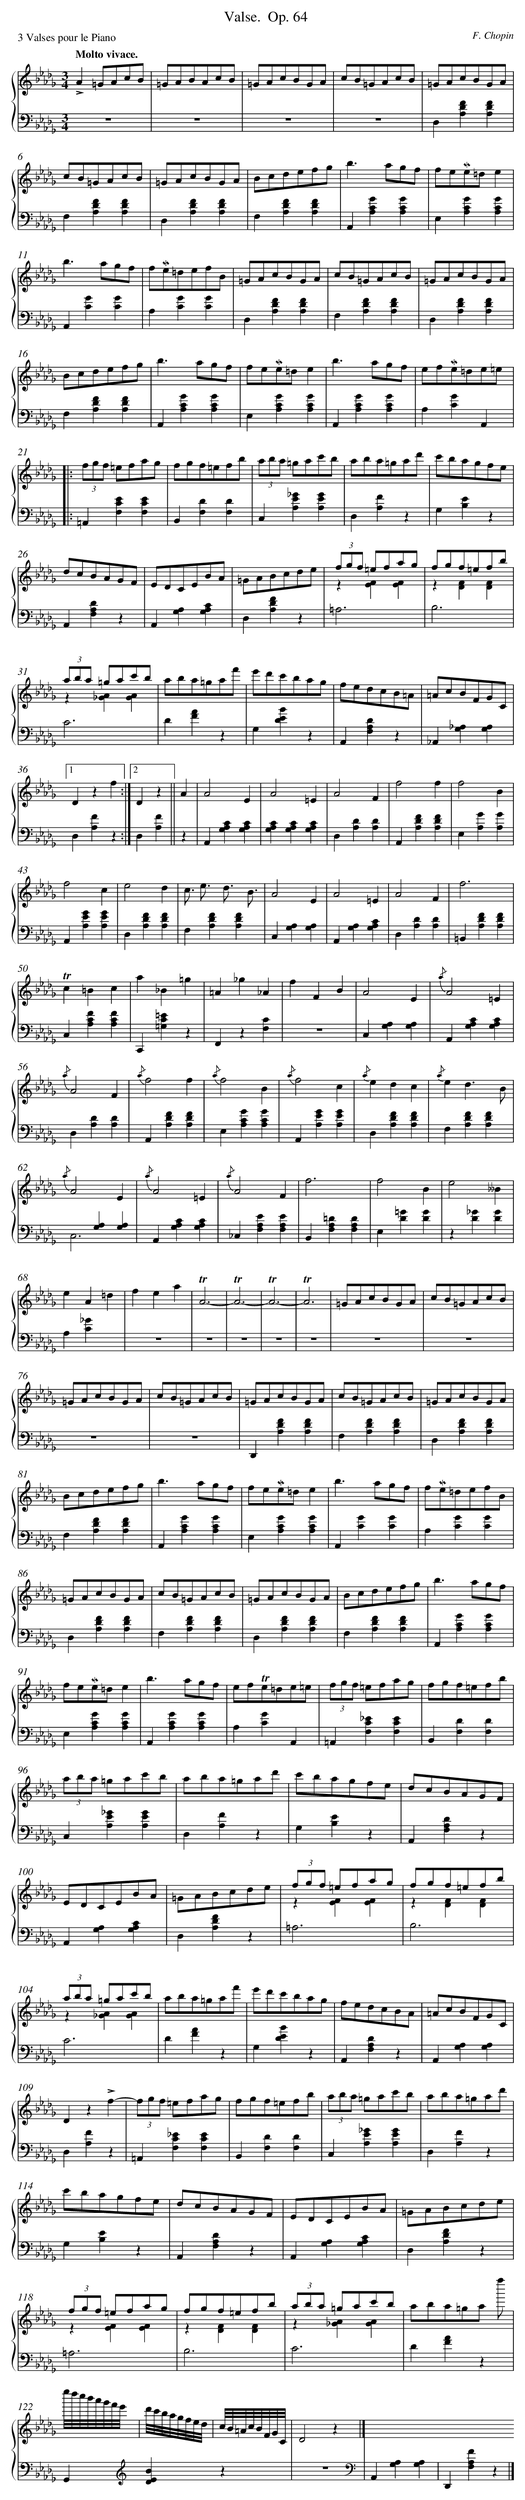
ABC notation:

X:1
T: Valse.	 Op. 64
C: F. Chopin
L: 1/4
M: 3/4
P: 3 Valses pour le Piano
Q: "Molto vivace."
%%staves {1 2}
V: 1 clef=treble
V: 2 clef=bass
K: Db
[V:1] !accent!A=G/A/c/B/ |
[V:2] z3 |
[V:1] =G/A/B/A/c/B/ |
[V:2] z3 |
[V:1] =G/A/c/B/G/A/ |
[V:2] z3 |
[V:1] c/B/=G/A/c/B/ |
[V:2] z3 |
[V:1] =G/A/c/B/G/A/ |
[V:2] D,[FDA,][FDA,] |
[V:1] c/B/=G/A/c/B/ |
[V:2] F,[FDA,][FDA,] |
[V:1] =G/A/c/B/G/A/ |
[V:2] D,[FDA,][FDA,] |
[V:1] B/c/d/e/f/g/ |
[V:2] F,[FDA,][FDA,] |
[V:1] b>ag/f/ |
[V:2] A,,[GCA,][GCA,] |
[V:1] f/e/!mordent!e/=d/e |
[V:2] E,[GCA,][GCA,] |
[V:1] b>ag/f/ |
[V:2] A,,[GC][GC] |
[V:1] f/!mordent!e/=d/e/f/B/ |
[V:2] A,[GC][GC] |
[V:1] =G/A/c/B/G/A/ |
[V:2] D,[FDA,][FDA,] |
[V:1] c/B/=G/A/c/B/ |
[V:2] F,[FDA,][FDA,] |
[V:1] =G/A/c/B/G/A/ |
[V:2] D,[FDA,][FDA,] |
[V:1] B/c/d/e/f/g/ |
[V:2] F,[FDA,][FDA,] |
[V:1] b>ag/f/ |
[V:2] A,,[GCA,][GCA,] |
[V:1] f/e/!mordent!e/=d/e |
[V:2] E,[GCA,][GCA,] |
[V:1] b>ag/f/ |
[V:2] A,,[GCA,][GCA,] |
[V:1] e/f/!mordent!e/=d/e/=e/ ]|:
[V:2] A,[GC]A,, ]|:
[V:1] (3f/g/f/ =e/f/a/g/ |
[V:2] =A,,[ECF,][ECF,] |
[V:1] f/g/f/=e/f/b/ |
[V:2] B,,[DF,][DF,] |
[V:1] (3a/b/a/ =g/a/c'/b/ |
[V:2] C,[_GEA,][GEA,] |
[V:1] a/b/a/=g/a/d'/ |
[V:2] D,[FA,]z |
[V:1] c'/b/a/g/f/e/ |
[V:2] G,[EB,]z |
[V:1] d/c/B/A/G/F/ |
[V:2] A,,[DA,F,]z |
[V:1] E/D/C/E/B/A/ |
[V:2] A,,[A,G,][CA,G,] |
[V:1] =G/A/B/c/d/e/ |
[V:2] D,[FDA,]z |
[V:1] (3f/g/f/ =e/f/a/g/ & z[FE][FE] |
[V:2] =A,3 |
[V:1] f/g/f/=e/f/b/ & z[FD][FD] |
[V:2] B,3 |
[V:1] (3a/b/a/ =g/a/c'/b/ & z[A_G][AG] |
[V:2] C3 |
[V:1] a/b/a/=g/a/f'/ |
[V:2] D[AF]z |
[V:1] e'/d'/c'/b/a/g/ |
[V:2] G,[BED]z |
[V:1] f/e/d/c/B/=A/ |
[V:2] A,,[DA,F,]z |
[V:1] =A/c/B/F/G/C/ |[1
[V:2] _A,,[_A,G,][A,G,] |
[V:1] Dzf :|][2
[V:2] D,[FA,]z :|]
[V:1] Dz ||
[V:2] D,[FA,] ||
[V:1] A [I:setbarnb 38]|
[V:2] z |
[V:1] A2E |
[V:2] A,,[CA,G,][CA,G,] |
[V:1] A2=E |
[V:2] [CA,G,][CA,G,][CA,G,] |
[V:1] A2F |
[V:2] D,[DA,][DA,] |
[V:1] f2f |
[V:2] A,,[FDA,][FDA,] |
[V:1] f2B |
[V:2] E,[GA,][GA,] |
[V:1] f2c |
[V:2] A,,[GEA,][GEA,] |
[V:1] e2d |
[V:2] D,[FDA,][FDA,] |
[V:1] c3// e3// d3// B3// |
[V:2] F,[FDA,][FDA,] |
[V:1] A2E |
[V:2] C,[A,G,][A,G,] |
[V:1] A2=E |
[V:2] A,,[A,G,][CA,G,] |
[V:1] A2F |
[V:2] D,[DA,][DA,] |
[V:1] f3 |
[V:2] =B,,[FDA,][FDA,] |
[V:1] !trill!c=Bc |
[V:2] C,[FCA,][FCA,] |
[V:1] a_B=g |
[V:2] C,,[=EC=G,]z |
[V:1] =A_g_A |
[V:2] F,,z[CF,] |
[V:1] fFB |
[V:2] z3 |
[V:1] A2E |
[V:2] C,[A,G,][A,G,] |
[V:1] {/a}A2=E |
[V:2] A,,[CA,G,][CA,G,] |
[V:1] {/a}A2F |
[V:2] D,[DA,][DA,] |
[V:1] {/a}f2f |
[V:2] A,,[FDA,][FDA,] |
[V:1] {/a}f2B |
[V:2] E,[GCA,][GCA,] |
[V:1] {/a}f2c |
[V:2] A,,[GEA,][GEA,] |
[V:1] {/a}edc |
[V:2] D,[FDA,][FDA,] |
[V:1] {/a}ed3/B/ |
[V:2] F,[FDA,][FDA,] |
[V:1] {/a}A2E |
[V:2] x[A,G,][A,G,] & C,3 |
[V:1] {/a}A2=E |
[V:2] A,,[CA,G,][CA,G,] |
[V:1] {/a}A2F |
[V:2] _C,[EA,F,][EA,F,] |
[V:1] f3 |
[V:2] B,,[=DA,F,][DA,F,] |
[V:1] f2B |
[V:2] E,[=GD][GD] |
[V:1] e2__B |
[V:2] z[_GD][GD] |
[V:1] eA=d |
[V:2] A,[_GC]x |
[V:1] fea |
[V:2] z3 |
[V:1] !trill!A3- |
[V:2] z3 |
[V:1] !trill!A3- |
[V:2] z3 |
[V:1] !trill!A3- |
[V:2] z3 |
[V:1] !trill!A3 |
[V:2] z3 |
[V:1] =G/A/c/B/G/A/ |
[V:2] z3 |
[V:1] c/B/=G/A/c/B/ |
[V:2] z3 |
[V:1] =G/A/c/B/G/A/ |
[V:2] z3 |
[V:1] c/B/=G/A/c/B/ |
[V:2] z3 |
[V:1] =G/A/c/B/G/A/ |
[V:2] D,,[FDA,][FDA,] |
[V:1] c/B/=G/A/c/B/ |
[V:2] F,[FDA,][FDA,] |
[V:1] =G/A/c/B/G/A/ |
[V:2] D,[FDA,][FDA,] |
[V:1] B/c/d/e/f/g/ |
[V:2] F,[FDA,][FDA,] |
[V:1] b>ag/f/ |
[V:2] A,,[GCA,][GCA,] |
[V:1] f/e/!mordent!e/=d/e |
[V:2] E,[GCA,][GCA,] |
[V:1] b>ag/f/ |
[V:2] A,,[GC][GC] |
[V:1] f/!mordent!e/=d/e/f/B/ |
[V:2] A,[GC][GC] |
[V:1] =G/A/c/B/G/A/ |
[V:2] D,[FDA,][FDA,] |
[V:1] c/B/=G/A/c/B/ |
[V:2] F,[FDA,][FDA,] |
[V:1] =G/A/c/B/G/A/ |
[V:2] D,[FDA,][FDA,] |
[V:1] B/c/d/e/f/g/ |
[V:2] F,[FDA,][FDA,] |
[V:1] b>ag/f/ |
[V:2] A,,[GCA,][GCA,] |
[V:1] f/e/!mordent!e/=d/e |
[V:2] E,[GCA,][GCA,] |
[V:1] b>ag/f/ |
[V:2] A,,[GCA,][GCA,] |
[V:1] e/f/!trill!e/=d/e/=e/ |
[V:2] A,[GC]A,, |
[V:1] (3f/g/f/ =e/f/a/g/ |
[V:2] =A,,[_ECF,][ECF,] |
[V:1] f/g/f/=e/f/b/ |
[V:2] B,,[DF,][DF,] |
[V:1] (3a/b/a/ =g/a/c'/b/ |
[V:2] C,[_GEA,][GEA,] |
[V:1] a/b/a/=g/a/d'/ |
[V:2] D,[FA,]z |
[V:1] c'/b/a/g/f/e/ |
[V:2] G,[EB,]z |
[V:1] d/c/B/A/G/F/ |
[V:2] A,,[DA,F,]z |
[V:1] E/D/C/E/B/A/ |
[V:2] A,,[A,G,][CA,G,] |
[V:1] =G/A/B/c/d/e/ |
[V:2] D,[FDA,]z |
[V:1] (3f/g/f/ =e/f/a/g/ & z[FE][FE] |
[V:2] =A,3 |
[V:1] f/g/f/=e/f/b/ & z[FD][FD] |
[V:2] B,3 |
[V:1] (3a/b/a/ =g/a/c'/b/ & z[A_G][AG] |
[V:2] C3 |
[V:1] a/b/a/=g/a/f'/ |
[V:2] D[AF]z |
[V:1] e'/d'/c'/b/a/g/ |
[V:2] G,[BED]z |
[V:1] f/e/d/c/B/A/ |
[V:2] A,,[DA,F,]z |
[V:1] =A/c/B/F/G/C/ |
[V:2] A,,[A,G,][A,G,] |
[V:1] Dz!accent!f- |
[V:2] D,[FA,]z |
[V:1] (3f/g/f/ =e/f/a/g/ |
[V:2] =A,,[_ECF,][ECF,] |
[V:1] f/g/f/=e/f/b/ |
[V:2] B,,[DF,][DF,] |
[V:1] (3a/b/a/ =g/a/c'/b/ |
[V:2] C,[_GEA,][GEA,] |
[V:1] a/b/a/=g/a/d'/ |
[V:2] D,[FA,]z |
[V:1] c'/b/a/g/f/e/ |
[V:2] G,[EB,]z |
[V:1] d/c/B/A/G/F/ |
[V:2] A,,[DA,F,]z |
[V:1] E/D/C/E/B/A/ |
[V:2] A,,[A,G,][CA,G,] |
[V:1] =G/A/B/c/d/e/ |
[V:2] D,[FDA,]z |
[V:1] (3f/g/f/ =e/f/a/g/ & z[FE][FE] |
[V:2] =A,3 |
[V:1] f/g/f/=e/f/b/ & z[FD][FD] |
[V:2] B,3 |
[V:1] (3a/b/a/ =g/a/c'/b/ & z[A_G][AG] |
[V:2] C3 |
[V:1] a/b/a/=g/a/ f''/ |
[V:2] D[AF]z |
[V:1] e''/8d''/8c''/8b'/8a'/8g'/8f'/8e'/8 |
[V:2] G,,[K:clef=treble][BED]z |
[V:1] d'/8c'/8b/8a/8g/8f/8e/8d/8 |
[V:2] z3[K:clef=bass] |
[V:1] c/8B/8=A/8c/8B/8F/8G/8C/8 |
[V:2] A,,[A,G,][A,G,] |
[V:1] D2z |]
[V:2] D,,[FA,F,]z |]
